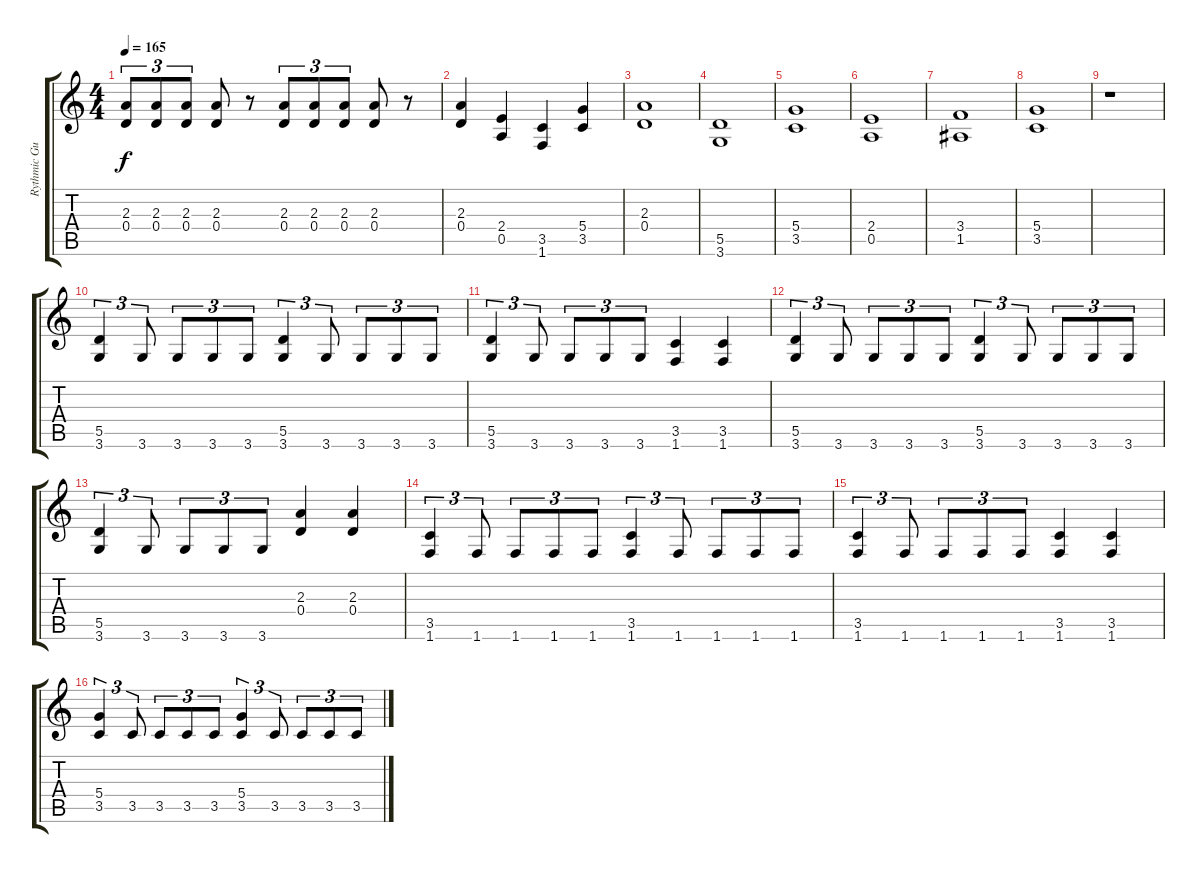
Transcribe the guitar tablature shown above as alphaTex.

\track ("Rythmic Guitar" "Rythmic Gu") {instrument overdrivenguitar}
\staff {score tabs}
\tuning (E4 B3 G3 D3 A2 E2) {hide}
\ts (4 4)
\tempo 165
\clef g2
\ks c
(2.3 0.4).8{tu (3 2) dy f} (2.3 0.4).8{tu (3 2)} (2.3 0.4).8{tu (3 2)} (2.3 0.4).8 r.8 (2.3 0.4).8{tu (3 2)} (2.3 0.4).8{tu (3 2)} (2.3 0.4).8{tu (3 2)} (2.3 0.4).8 r.8 |
(2.3 0.4).4 (2.4 0.5).4 (3.5 1.6).4 (5.4 3.5).4 |
(2.3 0.4).1 |
(5.5 3.6).1 |
(5.4 3.5).1 |
(2.4 0.5).1 |
(3.4 1.5).1 |
(5.4 3.5).1 |
r.1 |
(5.5 3.6).4{tu (3 2)} 3.6.8{tu (3 2)} 3.6.8{tu (3 2)} 3.6.8{tu (3 2)} 3.6.8{tu (3 2)} (5.5 3.6).4{tu (3 2)} 3.6.8{tu (3 2)} 3.6.8{tu (3 2)} 3.6.8{tu (3 2)} 3.6.8{tu (3 2)} |
(5.5 3.6).4{tu (3 2)} 3.6.8{tu (3 2)} 3.6.8{tu (3 2)} 3.6.8{tu (3 2)} 3.6.8{tu (3 2)} (3.5 1.6).4 (3.5 1.6).4 |
(5.5 3.6).4{tu (3 2)} 3.6.8{tu (3 2)} 3.6.8{tu (3 2)} 3.6.8{tu (3 2)} 3.6.8{tu (3 2)} (5.5 3.6).4{tu (3 2)} 3.6.8{tu (3 2)} 3.6.8{tu (3 2)} 3.6.8{tu (3 2)} 3.6.8{tu (3 2)} |
(5.5 3.6).4{tu (3 2)} 3.6.8{tu (3 2)} 3.6.8{tu (3 2)} 3.6.8{tu (3 2)} 3.6.8{tu (3 2)} (2.3 0.4).4 (2.3 0.4).4 |
(3.5 1.6).4{tu (3 2)} 1.6.8{tu (3 2)} 1.6.8{tu (3 2)} 1.6.8{tu (3 2)} 1.6.8{tu (3 2)} (3.5 1.6).4{tu (3 2)} 1.6.8{tu (3 2)} 1.6.8{tu (3 2)} 1.6.8{tu (3 2)} 1.6.8{tu (3 2)} |
(3.5 1.6).4{tu (3 2)} 1.6.8{tu (3 2)} 1.6.8{tu (3 2)} 1.6.8{tu (3 2)} 1.6.8{tu (3 2)} (3.5 1.6).4 (3.5 1.6).4 |
(5.4 3.5).4{tu (3 2)} 3.5.8{tu (3 2)} 3.5.8{tu (3 2)} 3.5.8{tu (3 2)} 3.5.8{tu (3 2)} (5.4 3.5).4{tu (3 2)} 3.5.8{tu (3 2)} 3.5.8{tu (3 2)} 3.5.8{tu (3 2)} 3.5.8{tu (3 2)}
